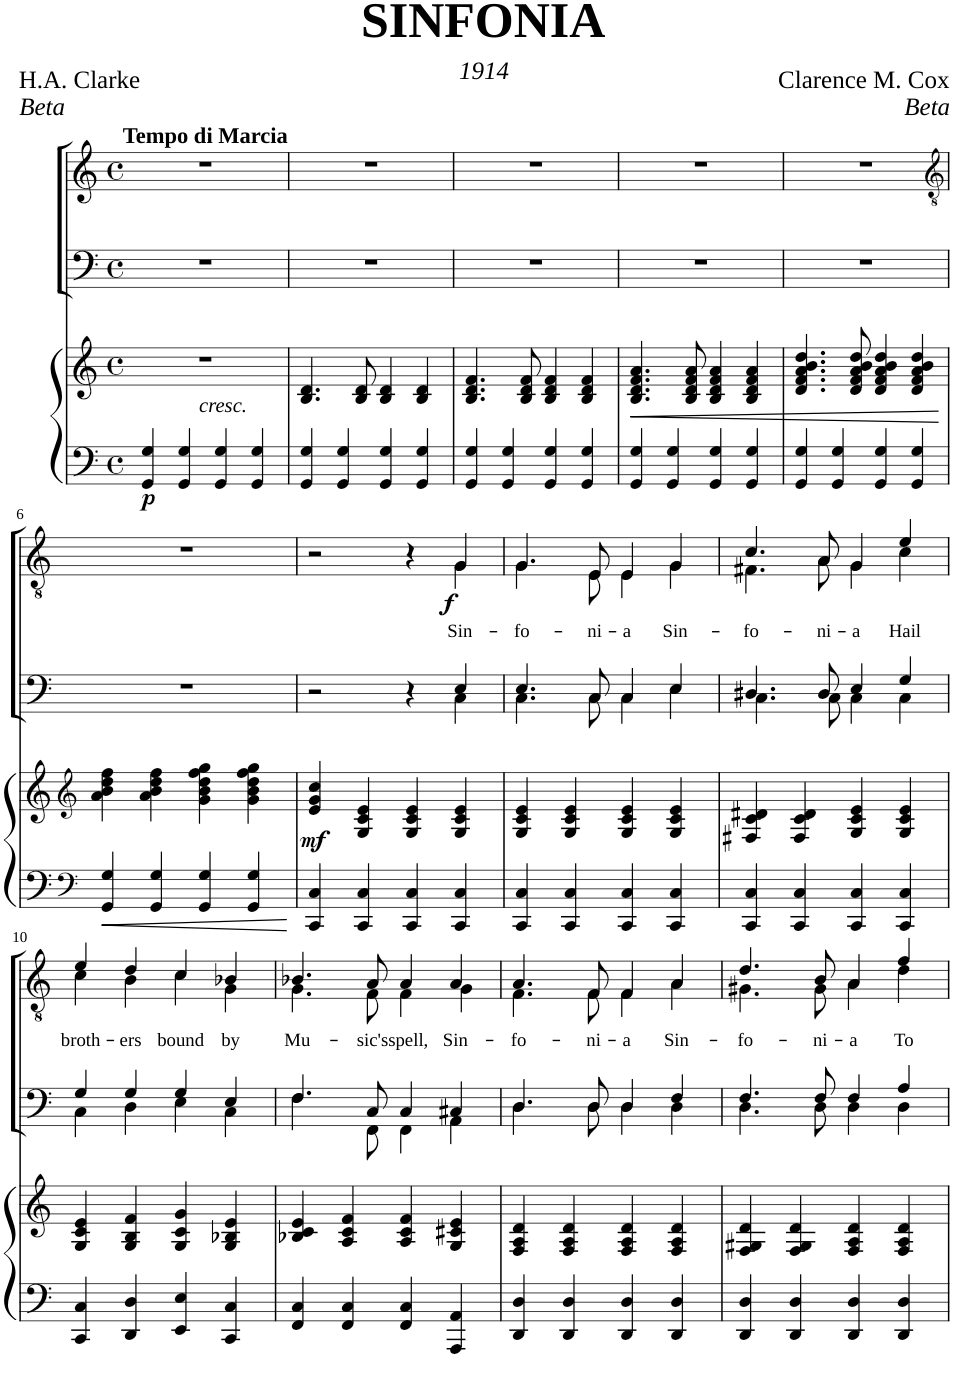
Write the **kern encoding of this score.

**kern	**dynam	**kern	**dynam	**kern	**kern	**text	**dynam
*part4	*part4	*part3	*part3	*part2	*part1	*part1	*part1
*staff4	*staff4	*staff3	*staff3	*staff2	*staff1	*staff1	*staff1
*I"Piano	*	*I"Piano	*	*I"Piano	*I"Piano	*	*
*I'Pno	*	*I'Pno	*	*I'Pno	*I'Pno	*	*
*clefF4	*	*clefG2	*	*clefF4	*clefG2	*	*
*k[]	*	*k[]	*	*k[]	*k[]	*	*
*M4/4	*	*M4/4	*	*M4/4	*M4/4	*	*
*met(c)	*	*met(c)	*	*met(c)	*met(c)	*	*
=1	=1	=1	=1	=1	=1	=1	=1
!	!	!	!	!	!LO:TX:a:B:t=Tempo di Marcia	!	!
!	!LO:DY:b	!	!	!	!	!	!
4GG/ 4G/	p	1r	.	1r	1r	.	.
4GG/ 4G/	.	.	.	.	.	.	.
4GG/ 4G/	.	.	.	.	.	.	.
!LO:TX:a:i:t=cresc.	!	!	!	!	!	!	!
4GG/ 4G/	.	.	.	.	.	.	.
=2	=2	=2	=2	=2	=2	=2	=2
4GG/ 4G/	.	4.B/ 4.d/	.	1r	1r	.	.
4GG/ 4G/	.	.	.	.	.	.	.
.	.	8B/ 8d/	.	.	.	.	.
4GG/ 4G/	.	4B/ 4d/	.	.	.	.	.
4GG/ 4G/	.	4B/ 4d/	.	.	.	.	.
=3	=3	=3	=3	=3	=3	=3	=3
4GG/ 4G/	.	4.B/ 4.d/ 4.f/	.	1r	1r	.	.
4GG/ 4G/	.	.	.	.	.	.	.
.	.	8B/ 8d/ 8f/	.	.	.	.	.
4GG/ 4G/	.	4B/ 4d/ 4f/	.	.	.	.	.
4GG/ 4G/	.	4B/ 4d/ 4f/	.	.	.	.	.
=4	=4	=4	=4	=4	=4	=4	=4
!	!	!	!LO:HP:b	!	!	!	!
4GG/ 4G/	.	4.B/ 4.d/ 4.f/ 4.a/	<	1r	1r	.	.
4GG/ 4G/	.	.	.	.	.	.	.
.	.	8B/ 8d/ 8f/ 8a/	.	.	.	.	.
4GG/ 4G/	.	4B/ 4d/ 4f/ 4a/	.	.	.	.	.
4GG/ 4G/	.	4B/ 4d/ 4f/ 4a/	.	.	.	.	.
=5	=5	=5	=5	=5	=5	=5	=5
4GG/ 4G/	.	4.d/ 4.f/ 4.a/ 4.b/ 4.dd/	.	1r	1r	.	.
4GG/ 4G/	.	.	.	.	.	.	.
.	.	8d/ 8f/ 8a/ 8b/ 8dd/	.	.	.	.	.
4GG/ 4G/	.	4d/ 4f/ 4a/ 4b/ 4dd/	.	.	.	.	.
4GG/ 4G/	.	4d/ 4f/ 4a/ 4b/ 4dd/	.	.	.	.	.
.	.	.	[	.	.	.	.
!!LO:LB:g=z
=6	=6	=6	=6	=6	=6	=6	=6
*clefF4	*	*clefG2	*	*	*clefGv2	*	*
!	!LO:HP:b	!	!	!	!	!	!
4GG/ 4G/	<	4a\ 4b\ 4dd\ 4ff\	.	1r	1r	.	.
4GG/ 4G/	.	4a\ 4b\ 4dd\ 4ff\	.	.	.	.	.
4GG/ 4G/	.	4g\ 4b\ 4dd\ 4ff\ 4gg\	.	.	.	.	.
4GG/ 4G/	.	4g\ 4b\ 4dd\ 4ff\ 4gg\	.	.	.	.	.
.	[	.	.	.	.	.	.
=7	=7	=7	=7	=7	=7	=7	=7
*	*	*	*	*^	*^	*	*
!	!	!	!LO:DY:b	!	!	!	!	!	!
4CC/ 4C/	.	4e/ 4g/ 4cc/	mf	2r	2.ryy	2r	2.ryy	.	.
4CC/ 4C/	.	4G/ 4c/ 4e/	.	.	.	.	.	.	.
4CC/ 4C/	.	4G/ 4c/ 4e/	.	4r	.	4r	.	.	.
!	!	!	!	!	!	!	!	!LO:LY:b	!LO:DY:b
4CC/ 4C/	.	4G/ 4c/ 4e/	.	4E/	4C\	4G/	4G\	Sin-	f
=8	=8	=8	=8	=8	=8	=8	=8	=8	=8
!	!	!	!	!	!	!	!	!LO:LY:b	!
4CC/ 4C/	.	4G/ 4c/ 4e/	.	4.E/	4.C\	4.G/	4.G\	-fo-	.
4CC/ 4C/	.	4G/ 4c/ 4e/	.	.	.	.	.	.	.
!	!	!	!	!	!	!	!	!LO:LY:b	!
.	.	.	.	8C/	8C\	8E/	8E\	-ni-	.
!	!	!	!	!	!	!	!	!LO:LY:b	!
4CC/ 4C/	.	4G/ 4c/ 4e/	.	4C/	4C\	4E/	4E\	-a	.
!	!	!	!	!	!	!	!	!LO:LY:b	!
4CC/ 4C/	.	4G/ 4c/ 4e/	.	4E/	4E\	4G/	4G\	Sin-	.
=9	=9	=9	=9	=9	=9	=9	=9	=9	=9
!	!	!	!	!	!	!	!	!LO:LY:b	!
4CC/ 4C/	.	4F#X/ 4c/ 4d#X/	.	4.D#X/	4.C\	4.c/	4.F#X\	-fo-	.
4CC/ 4C/	.	4F#/ 4c/ 4d#/	.	.	.	.	.	.	.
!	!	!	!	!	!	!	!	!LO:LY:b	!
.	.	.	.	8D#/	8C\	8A\	8A/	-ni-	.
!	!	!	!	!	!	!	!	!LO:LY:b	!
4CC/ 4C/	.	4G/ 4c/ 4e/	.	4E/	4C\	4G/	4G\	-a	.
!	!	!	!	!	!	!	!	!LO:LY:b	!
4CC/ 4C/	.	4G/ 4c/ 4e/	.	4G/	4C\	4e/	4c\	Hail	.
!!LO:LB:g=z	!!
=10	=10	=10	=10	=10	=10	=10	=10	=10	=10
!	!	!	!	!	!	!	!	!LO:LY:b	!
4CC/ 4C/	.	4G/ 4c/ 4e/	.	4G/	4C\	4e/	4c\	broth-	.
!	!	!	!	!	!	!	!	!LO:LY:b	!
4DD/ 4D/	.	4G/ 4B/ 4f/	.	4G/	4D\	4d/	4B\	-ers	.
!	!	!	!	!	!	!	!	!LO:LY:b	!
4EE/ 4E/	.	4G/ 4c/ 4g/	.	4G/	4E\	4c/	4c\	bound	.
!	!	!	!	!	!	!	!	!LO:LY:b	!
4CC/ 4C/	.	4G/ 4B-X/ 4e/	.	4E/	4C\	4B-X/	4G\	by	.
=11	=11	=11	=11	=11	=11	=11	=11	=11	=11
!	!	!	!	!	!	!	!	!LO:LY:b	!
4FF/ 4C/	.	4B-X/ 4c/ 4e/	.	4.F/	4.F\	4.B-X/	4.G\	Mu-	.
4FF/ 4C/	.	4A/ 4c/ 4f/	.	.	.	.	.	.	.
!	!	!	!	!	!	!	!	!LO:LY:b	!
.	.	.	.	8C/	8FF\	8A/	8F\	-sic's	.
!	!	!	!	!	!	!	!	!LO:LY:b	!
4FF/ 4C/	.	4A/ 4c/ 4f/	.	4C/	4FF\	4A/	4F\	spell,	.
!	!	!	!	!	!	!	!	!LO:LY:b	!
4AAA/ 4AA/	.	4G/ 4c#X/ 4e/	.	4C#X/	4AA\	4A/	4G\	Sin-	.
=12	=12	=12	=12	=12	=12	=12	=12	=12	=12
!	!	!	!	!	!	!	!	!LO:LY:b	!
4DD/ 4D/	.	4F/ 4A/ 4d/	.	4.D/	4.D\	4.A/	4.F\	-fo-	.
4DD/ 4D/	.	4F/ 4A/ 4d/	.	.	.	.	.	.	.
!	!	!	!	!	!	!	!	!LO:LY:b	!
.	.	.	.	8D/	8D\	8F/	8F\	-ni-	.
!	!	!	!	!	!	!	!	!LO:LY:b	!
4DD/ 4D/	.	4F/ 4A/ 4d/	.	4D/	4D\	4F/	4F\	-a	.
!	!	!	!	!	!	!	!	!LO:LY:b	!
4DD/ 4D/	.	4F/ 4A/ 4d/	.	4F/	4D\	4A/	4A\	Sin-	.
=13	=13	=13	=13	=13	=13	=13	=13	=13	=13
!	!	!	!	!	!	!	!	!LO:LY:b	!
4DD/ 4D/	.	4F/ 4G#X/ 4d/	.	4.F/	4.D\	4.d/	4.G#X\	-fo-	.
4DD/ 4D/	.	4F/ 4G#/ 4d/	.	.	.	.	.	.	.
!	!	!	!	!	!	!	!	!LO:LY:b	!
.	.	.	.	8F/	8D\	8B/	8G#\	-ni-	.
!	!	!	!	!	!	!	!	!LO:LY:b	!
4DD/ 4D/	.	4F/ 4A/ 4d/	.	4F/	4D\	4A/	4A\	-a	.
!	!	!	!	!	!	!	!	!LO:LY:b	!
4DD/ 4D/	.	4F/ 4A/ 4d/	.	4A/	4D\	4f/	4d\	To	.
*	*	*	*	*v	*v	*	*	*	*
*	*	*	*	*	*v	*v	*	*
=	=	=	=	=	=	=	=
*-	*-	*-	*-	*-	*-	*-	*-
